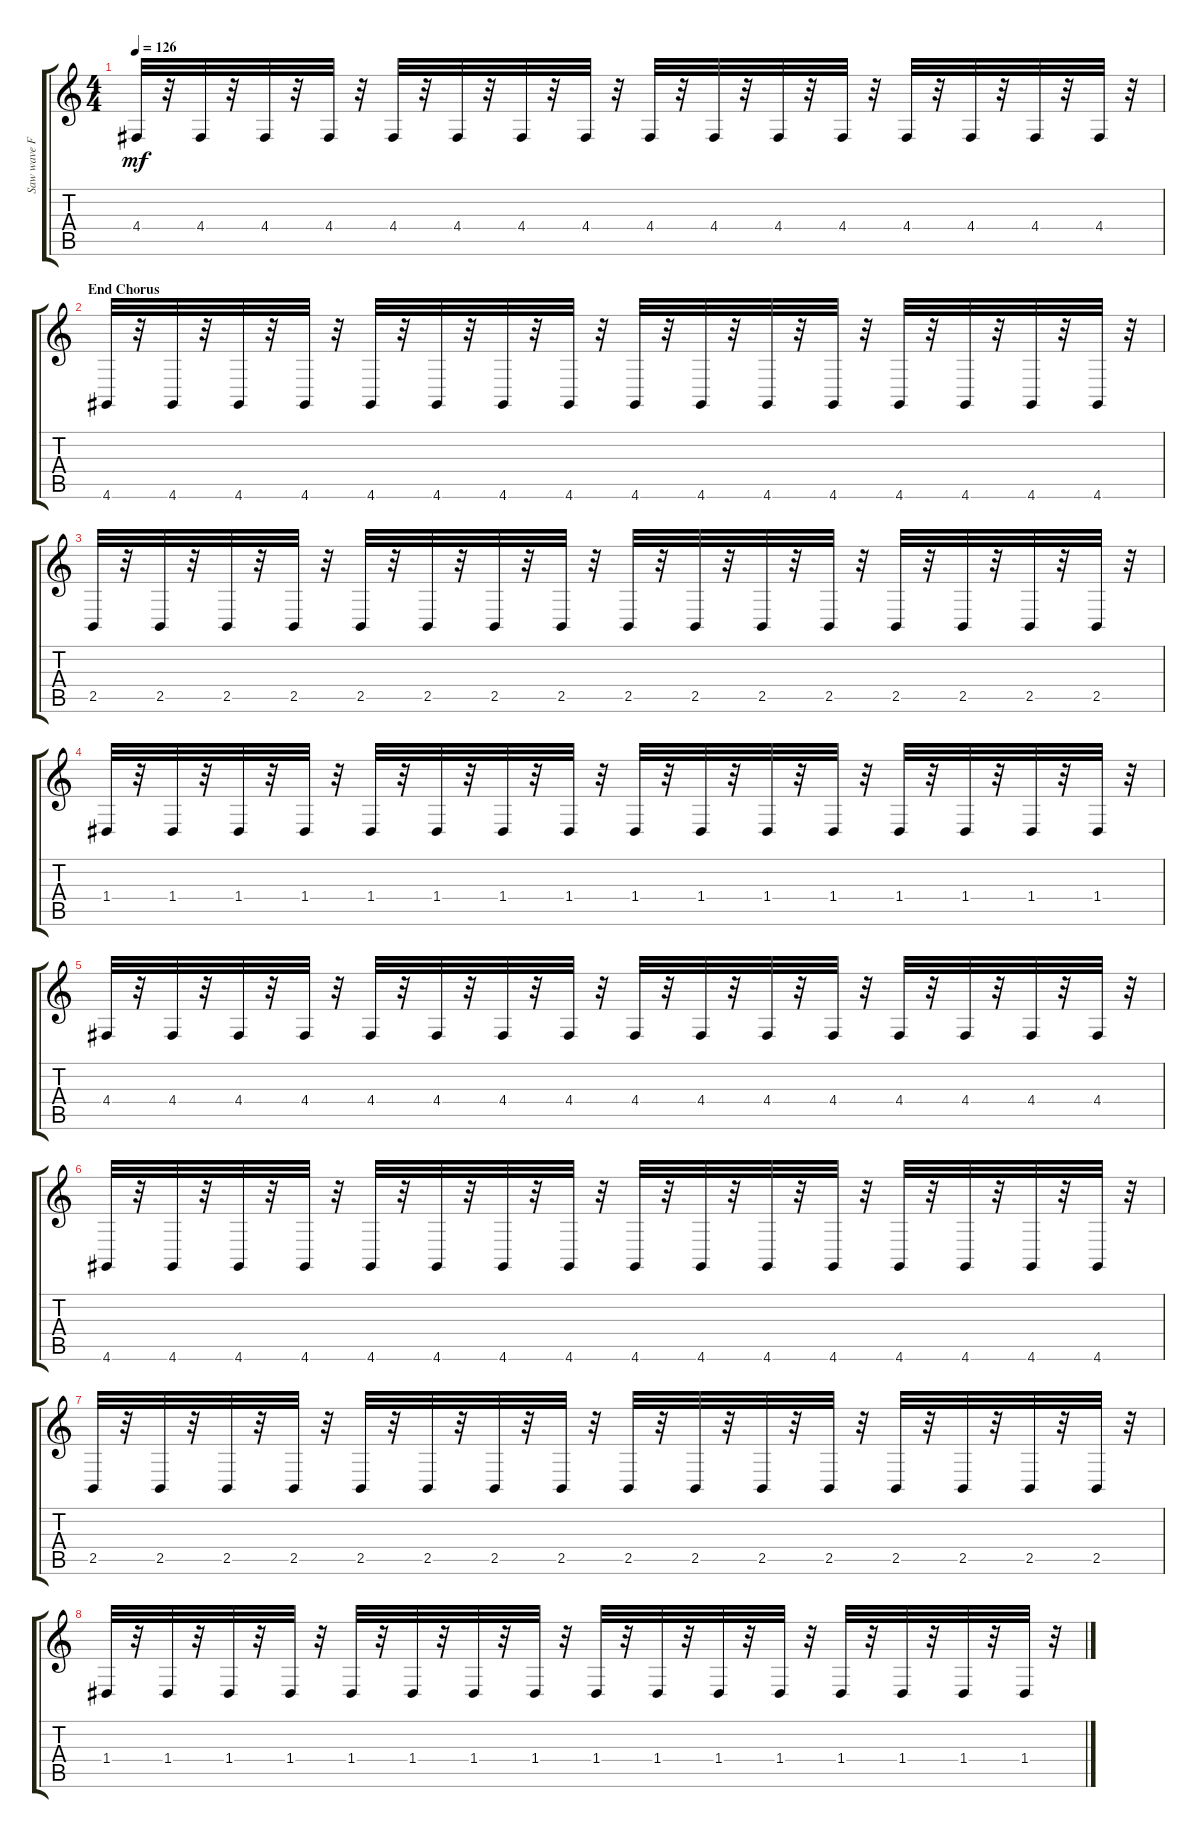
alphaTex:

\track ("Saw wave FX" "Saw wave F") {instrument lead2sawtooth}
\staff {score tabs}
\tuning (E4 B3 G3 D3 A2 E2) {hide}
\ts (4 4)
\tempo 126
\clef g2
\ks c
4.4.32{dy mf} r.32 4.4.32 r.32 4.4.32 r.32 4.4.32 r.32 4.4.32 r.32 4.4.32 r.32 4.4.32 r.32 4.4.32 r.32 4.4.32 r.32 4.4.32 r.32 4.4.32 r.32 4.4.32 r.32 4.4.32 r.32 4.4.32 r.32 4.4.32 r.32 4.4.32 r.32 |
\section ("" "End Chorus")
4.6.32 r.32 4.6.32 r.32 4.6.32 r.32 4.6.32 r.32 4.6.32 r.32 4.6.32 r.32 4.6.32 r.32 4.6.32 r.32 4.6.32 r.32 4.6.32 r.32 4.6.32 r.32 4.6.32 r.32 4.6.32 r.32 4.6.32 r.32 4.6.32 r.32 4.6.32 r.32 |
2.5.32 r.32 2.5.32 r.32 2.5.32 r.32 2.5.32 r.32 2.5.32 r.32 2.5.32 r.32 2.5.32 r.32 2.5.32 r.32 2.5.32 r.32 2.5.32 r.32 2.5.32 r.32 2.5.32 r.32 2.5.32 r.32 2.5.32 r.32 2.5.32 r.32 2.5.32 r.32 |
1.4.32 r.32 1.4.32 r.32 1.4.32 r.32 1.4.32 r.32 1.4.32 r.32 1.4.32 r.32 1.4.32 r.32 1.4.32 r.32 1.4.32 r.32 1.4.32 r.32 1.4.32 r.32 1.4.32 r.32 1.4.32 r.32 1.4.32 r.32 1.4.32 r.32 1.4.32 r.32 |
4.4.32 r.32 4.4.32 r.32 4.4.32 r.32 4.4.32 r.32 4.4.32 r.32 4.4.32 r.32 4.4.32 r.32 4.4.32 r.32 4.4.32 r.32 4.4.32 r.32 4.4.32 r.32 4.4.32 r.32 4.4.32 r.32 4.4.32 r.32 4.4.32 r.32 4.4.32 r.32 |
4.6.32 r.32 4.6.32 r.32 4.6.32 r.32 4.6.32 r.32 4.6.32 r.32 4.6.32 r.32 4.6.32 r.32 4.6.32 r.32 4.6.32 r.32 4.6.32 r.32 4.6.32 r.32 4.6.32 r.32 4.6.32 r.32 4.6.32 r.32 4.6.32 r.32 4.6.32 r.32 |
2.5.32 r.32 2.5.32 r.32 2.5.32 r.32 2.5.32 r.32 2.5.32 r.32 2.5.32 r.32 2.5.32 r.32 2.5.32 r.32 2.5.32 r.32 2.5.32 r.32 2.5.32 r.32 2.5.32 r.32 2.5.32 r.32 2.5.32 r.32 2.5.32 r.32 2.5.32 r.32 |
1.4.32 r.32 1.4.32 r.32 1.4.32 r.32 1.4.32 r.32 1.4.32 r.32 1.4.32 r.32 1.4.32 r.32 1.4.32 r.32 1.4.32 r.32 1.4.32 r.32 1.4.32 r.32 1.4.32 r.32 1.4.32 r.32 1.4.32 r.32 1.4.32 r.32 1.4.32 r.32
